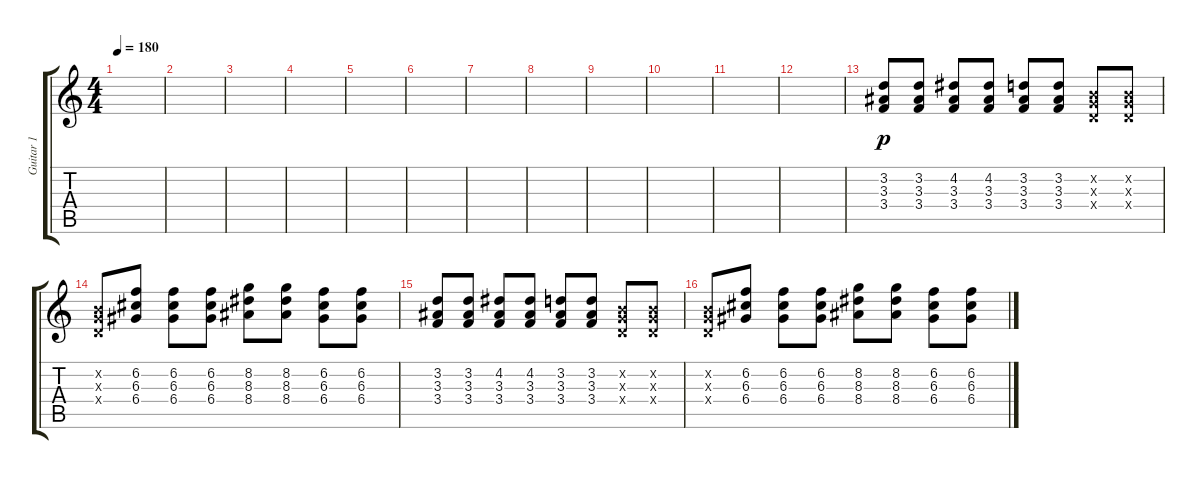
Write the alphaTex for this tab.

\track ("Guitar 1" "Guitar 1") {instrument distortionguitar}
\staff {score tabs}
\tuning (E4 B3 G3 D3 A2 E2) {hide}
\ts (4 4)
\tempo 180
\clef g2
\ks c
|
|
|
|
|
|
|
|
|
|
|
|
(3.2 3.3 3.4).8{dy p} (3.2 3.3 3.4).8 (4.2 3.3 3.4).8 (4.2 3.3 3.4).8 (3.2 3.3 3.4).8 (3.2 3.3 3.4).8 (0.2{x} 0.3{x} 0.4{x}).8 (0.2{x} 0.3{x} 0.4{x}).8 |
(0.2{x} 0.3{x} 0.4{x}).8 (6.2 6.3 6.4).8 (6.2 6.3 6.4).8 (6.2 6.3 6.4).8 (8.2 8.3 8.4).8 (8.2 8.3 8.4).8 (6.2 6.3 6.4).8 (6.2 6.3 6.4).8 |
(3.2 3.3 3.4).8 (3.2 3.3 3.4).8 (4.2 3.3 3.4).8 (4.2 3.3 3.4).8 (3.2 3.3 3.4).8 (3.2 3.3 3.4).8 (0.2{x} 0.3{x} 0.4{x}).8 (0.2{x} 0.3{x} 0.4{x}).8 |
(0.2{x} 0.3{x} 0.4{x}).8 (6.2 6.3 6.4).8 (6.2 6.3 6.4).8 (6.2 6.3 6.4).8 (8.2 8.3 8.4).8 (8.2 8.3 8.4).8 (6.2 6.3 6.4).8 (6.2 6.3 6.4).8
